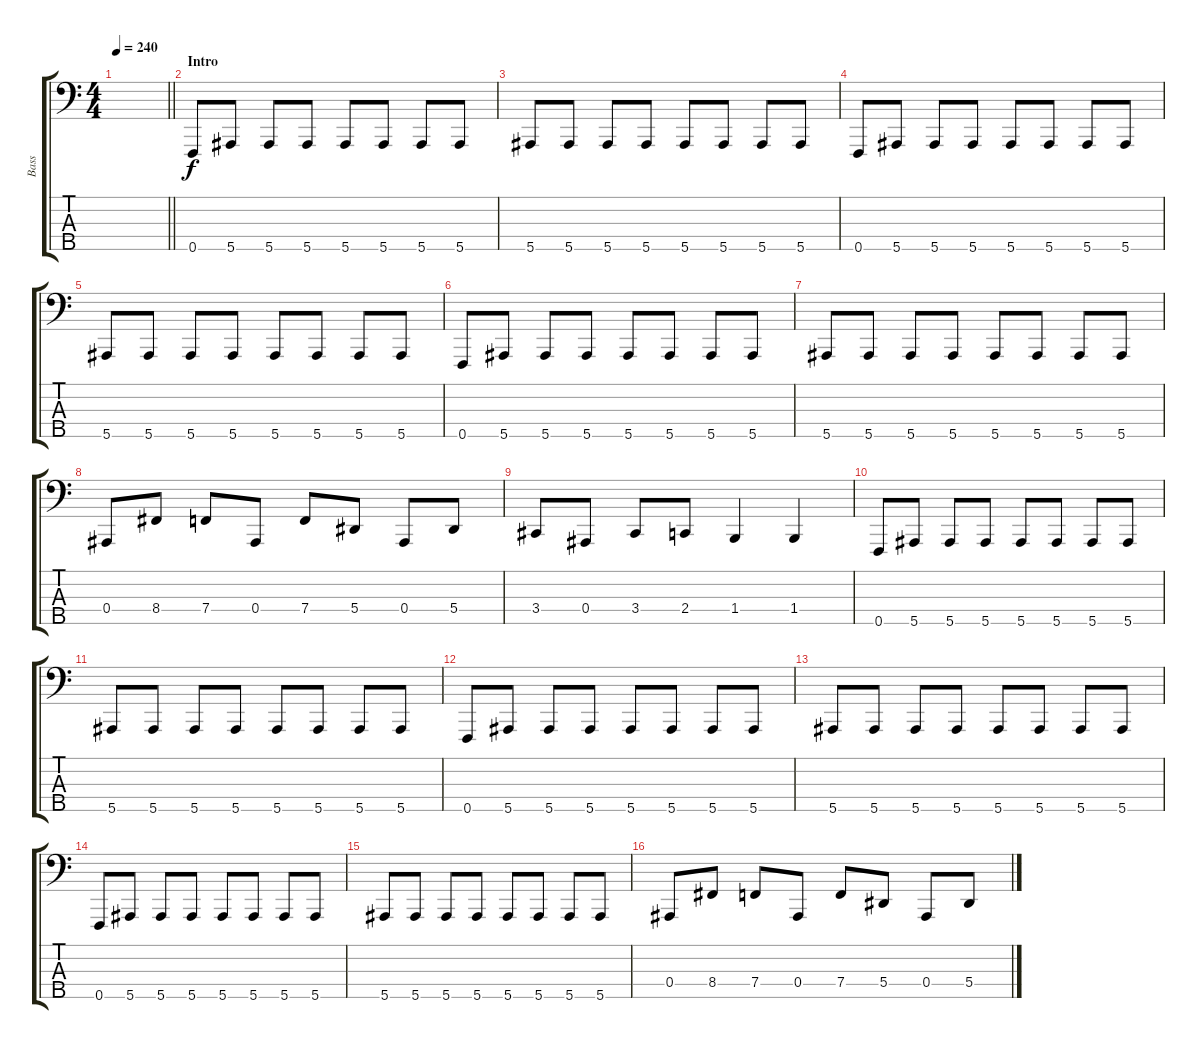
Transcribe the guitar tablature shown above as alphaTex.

\track ("Bass" "Bass") {instrument electricbasspick}
\staff {score tabs}
\tuning (Db2 Ab1 Eb1 Bb0 F0) {hide}
\ts (4 4)
\tempo 240
\clef f4
\barLineRight lightlight
\ks c
|
\section ("" "Intro")
0.5.8 5.5.8 5.5.8 5.5.8 5.5.8 5.5.8 5.5.8 5.5.8 |
5.5.8 5.5.8 5.5.8 5.5.8 5.5.8 5.5.8 5.5.8 5.5.8 |
0.5.8 5.5.8 5.5.8 5.5.8 5.5.8 5.5.8 5.5.8 5.5.8 |
5.5.8 5.5.8 5.5.8 5.5.8 5.5.8 5.5.8 5.5.8 5.5.8 |
0.5.8 5.5.8 5.5.8 5.5.8 5.5.8 5.5.8 5.5.8 5.5.8 |
5.5.8 5.5.8 5.5.8 5.5.8 5.5.8 5.5.8 5.5.8 5.5.8 |
0.4.8 8.4.8 7.4.8 0.4.8 7.4.8 5.4.8 0.4.8 5.4.8 |
3.4.8 0.4.8 3.4.8 2.4.8 1.4.4 1.4.4 |
0.5.8 5.5.8 5.5.8 5.5.8 5.5.8 5.5.8 5.5.8 5.5.8 |
5.5.8 5.5.8 5.5.8 5.5.8 5.5.8 5.5.8 5.5.8 5.5.8 |
0.5.8 5.5.8 5.5.8 5.5.8 5.5.8 5.5.8 5.5.8 5.5.8 |
5.5.8 5.5.8 5.5.8 5.5.8 5.5.8 5.5.8 5.5.8 5.5.8 |
0.5.8 5.5.8 5.5.8 5.5.8 5.5.8 5.5.8 5.5.8 5.5.8 |
5.5.8 5.5.8 5.5.8 5.5.8 5.5.8 5.5.8 5.5.8 5.5.8 |
0.4.8 8.4.8 7.4.8 0.4.8 7.4.8 5.4.8 0.4.8 5.4.8
